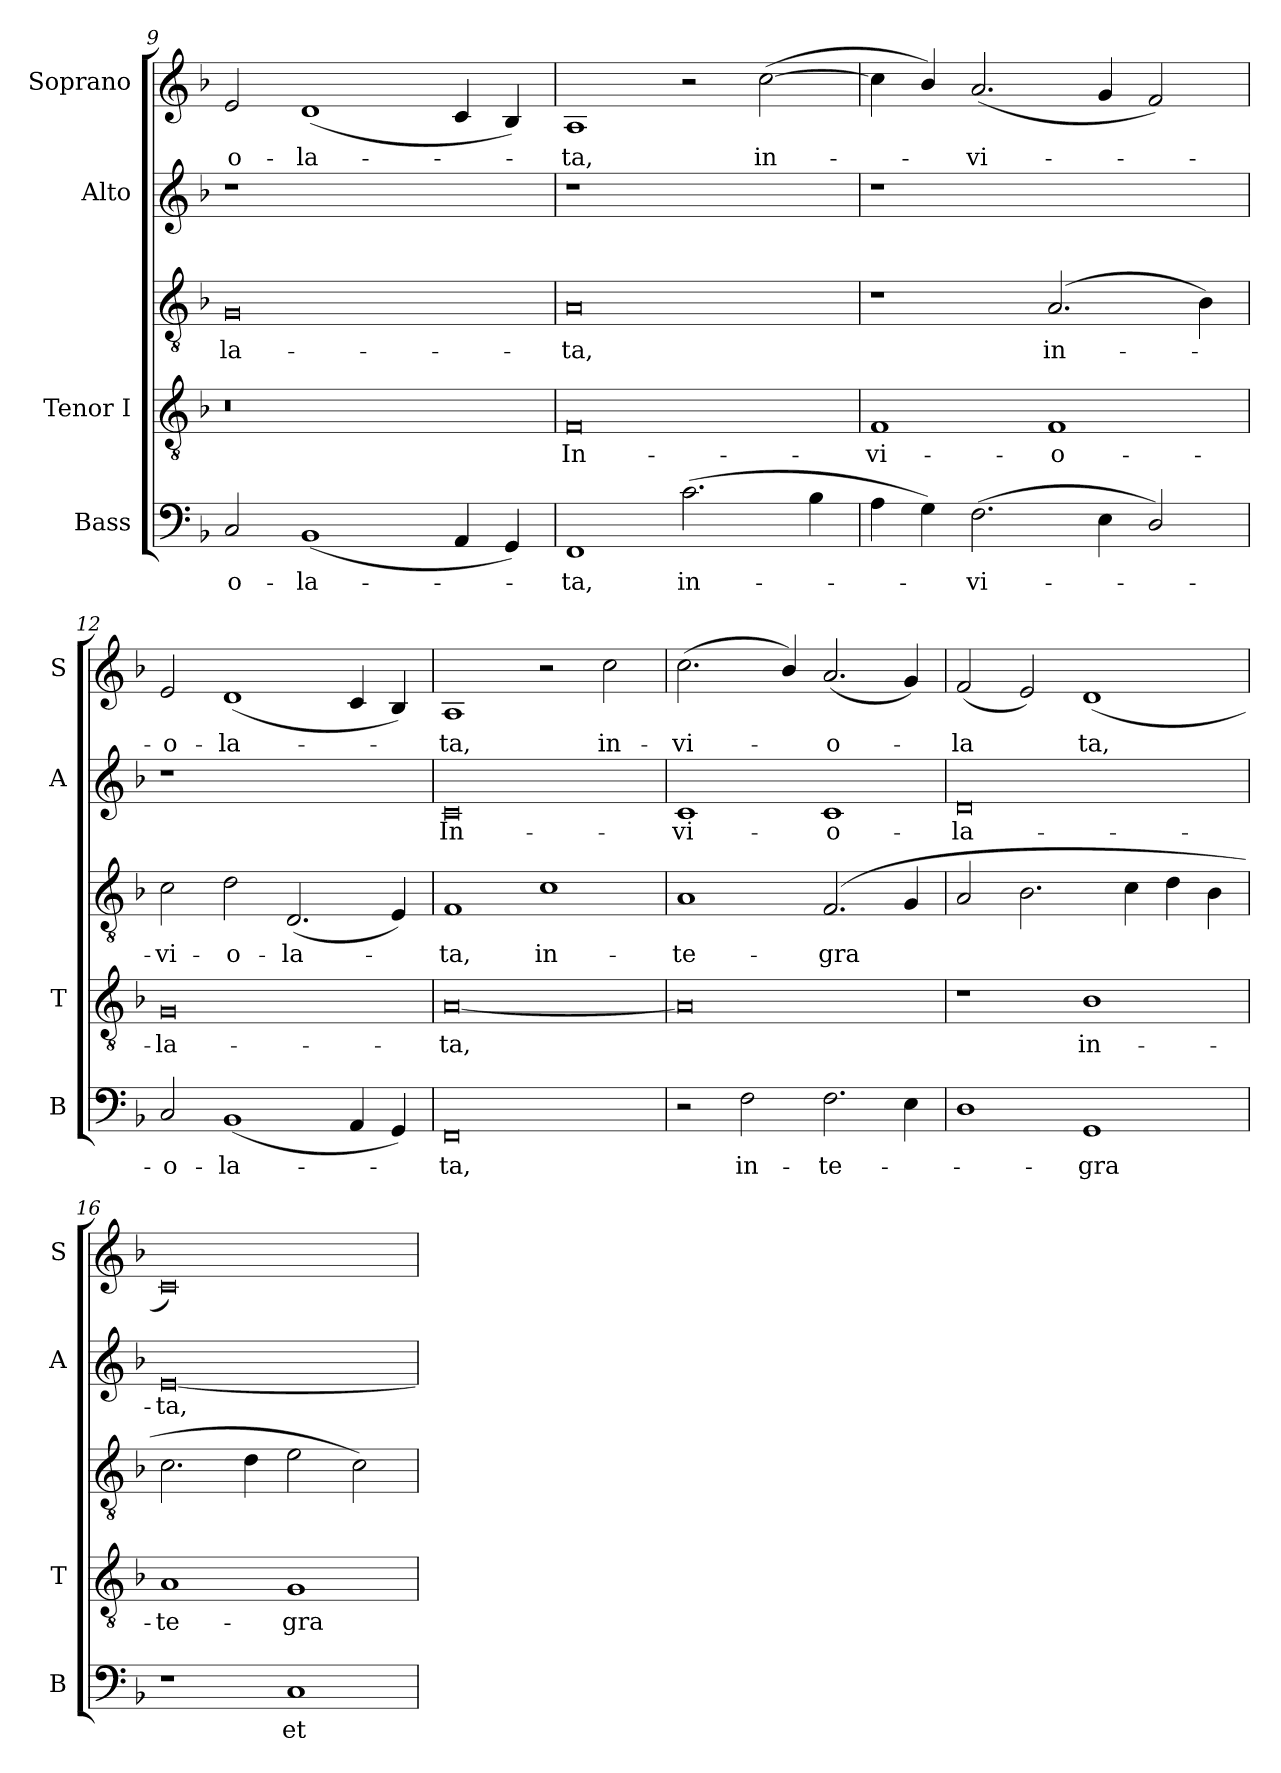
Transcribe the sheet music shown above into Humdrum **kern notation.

**kern	**text	**kern	**text	**kern	**text	**kern	**text	**kern	**text
*part4	*part4	*part3	*part3	*part3	*part3	*part2	*part2	*part1	*part1
*staff5	*staff5	*staff4	*staff4	*staff3	*staff3	*staff2	*staff2	*staff1	*staff1
*I"Bass	*	*I"Tenor I	*	*	*	*I"Alto	*	*I"Soprano	*
*I'B	*	*I'T	*	*	*	*I'A	*	*I'S	*
*clefF4	*	*clefGv2	*	*clefGv2	*	*clefG2	*	*clefG2	*
*k[b-]	*	*k[b-]	*	*k[b-]	*	*k[b-]	*	*k[b-]	*
*F:	*	*F:	*	*F:	*	*F:	*	*F:	*
=9	=9	=9	=9	=9	=9	=9	=9	=9	=9
!	!LO:LY:b	!	!	!	!LO:LY:b	!	!	!	!LO:LY:b
2C/	o-	0r	.	0G	-la-	1r	.	2e/	o-
!	!LO:LY:b	!	!	!	!	!	!	!	!LO:LY:b
(<1BB-	-la-	.	.	.	.	.	.	(<1d	-la-
.	.	.	.	.	.	1ryy	.	.	.
4AA/	.	.	.	.	.	.	.	4c/	.
4GG/)	.	.	.	.	.	.	.	4B-/)	.
=10	=10	=10	=10	=10	=10	=10	=10	=10	=10
!	!LO:LY:b	!	!LO:LY:b	!	!LO:LY:b	!	!	!	!LO:LY:b
1FF	ta,	0F	In-	0A	-ta,	1r	.	1A	ta,
!	!LO:LY:b	!	!	!	!	!	!	!	!
(>2.c\	in-	.	.	.	.	1ryy	.	2r	.
!	!	!	!	!	!	!	!	!	!LO:LY:b
.	.	.	.	.	.	.	.	(>[2cc\	in-
4B-\	.	.	.	.	.	.	.	.	.
=11	=11	=11	=11	=11	=11	=11	=11	=11	=11
!	!	!	!LO:LY:b	!	!	!	!	!	!
4A\	.	1F	vi-	1r	.	1r	.	4cc\]	.
4G\)	.	.	.	.	.	.	.	4b-/)	.
!	!LO:LY:b	!	!	!	!	!	!	!	!LO:LY:b
(>2.F\	vi-	.	.	.	.	.	.	(<2.a/	vi-
!	!	!	!LO:LY:b	!	!LO:LY:b	!	!	!	!
.	.	1F	-o-	(<2.A/	-in-	1ryy	.	.	.
4E\	.	.	.	.	.	.	.	4g/	.
2D/)	.	.	.	.	.	.	.	2f/)	.
.	.	.	.	4B-\)	.	.	.	.	.
=12	=12	=12	=12	=12	=12	=12	=12	=12	=12
!	!LO:LY:b	!	!LO:LY:b	!	!LO:LY:b	!	!	!	!LO:LY:b
2C/	o-	0G	la-	2c\	-vi-	1r	.	2e/	o-
!	!LO:LY:b	!	!	!	!LO:LY:b	!	!	!	!LO:LY:b
(<1BB-	-la-	.	.	2d\	-o-	.	.	(<1d	-la-
!	!	!	!	!	!LO:LY:b	!	!	!	!
.	.	.	.	(<2.D/	-la-	1ryy	.	.	.
4AA/	.	.	.	.	.	.	.	4c/	.
4GG/)	.	.	.	4E/)	.	.	.	4B-/)	.
=13	=13	=13	=13	=13	=13	=13	=13	=13	=13
!	!LO:LY:b	!	!LO:LY:b	!	!LO:LY:b	!	!LO:LY:b	!	!LO:LY:b
0FF	ta,	[0A	-ta,	1F	-ta,	0c	In-	1A	ta,
!	!	!	!	!	!LO:LY:b	!	!	!	!
.	.	.	.	1c	in-	.	.	2r	.
!	!	!	!	!	!	!	!	!	!LO:LY:b
.	.	.	.	.	.	.	.	2cc\	in-
=14	=14	=14	=14	=14	=14	=14	=14	=14	=14
!	!	!	!	!	!LO:LY:b	!	!LO:LY:b	!	!LO:LY:b
2r	.	0A]	.	1A	te-	1c	-vi-	(>2.cc\	-vi-
!	!LO:LY:b	!	!	!	!	!	!	!	!
2F\	in-	.	.	.	.	.	.	.	.
.	.	.	.	.	.	.	.	4b-/)	.
!	!LO:LY:b	!	!	!	!LO:LY:b	!	!LO:LY:b	!	!LO:LY:b
2.F\	-te-	.	.	(<2.F/	-gra	1c	-o-	(<2.a/	o-
4E\	.	.	.	4G/	.	.	.	4g/)	.
!!LO:PB:g=z
=15	=15	=15	=15	=15	=15	=15	=15	=15	=15
!	!	!	!	!	!	!	!LO:LY:b	!	!LO:LY:b
1D	.	1r	.	2A/	.	0d	-la-	(<2f/	la
.	.	.	.	2.B-\	.	.	.	2e/)	.
!	!LO:LY:b	!	!LO:LY:b	!	!	!	!	!	!LO:LY:b
1GG	gra	1B-	in-	.	.	.	.	(<1d	ta,
.	.	.	.	4c\	.	.	.	.	.
.	.	.	.	4d\	.	.	.	.	.
.	.	.	.	4B-\	.	.	.	.	.
=16	=16	=16	=16	=16	=16	=16	=16	=16	=16
!	!	!	!LO:LY:b	!	!	!	!LO:LY:b	!	!
1r	.	1A	-te-	2.c\	.	[0e	-ta,	0c)	.
.	.	.	.	4d\	.	.	.	.	.
!	!LO:LY:b	!	!LO:LY:b	!	!	!	!	!	!
1C	et	1G	-gra	2e\	.	.	.	.	.
.	.	.	.	2c\)	.	.	.	.	.
=	=	=	=	=	=	=	=	=	=
*-	*-	*-	*-	*-	*-	*-	*-	*-	*-
